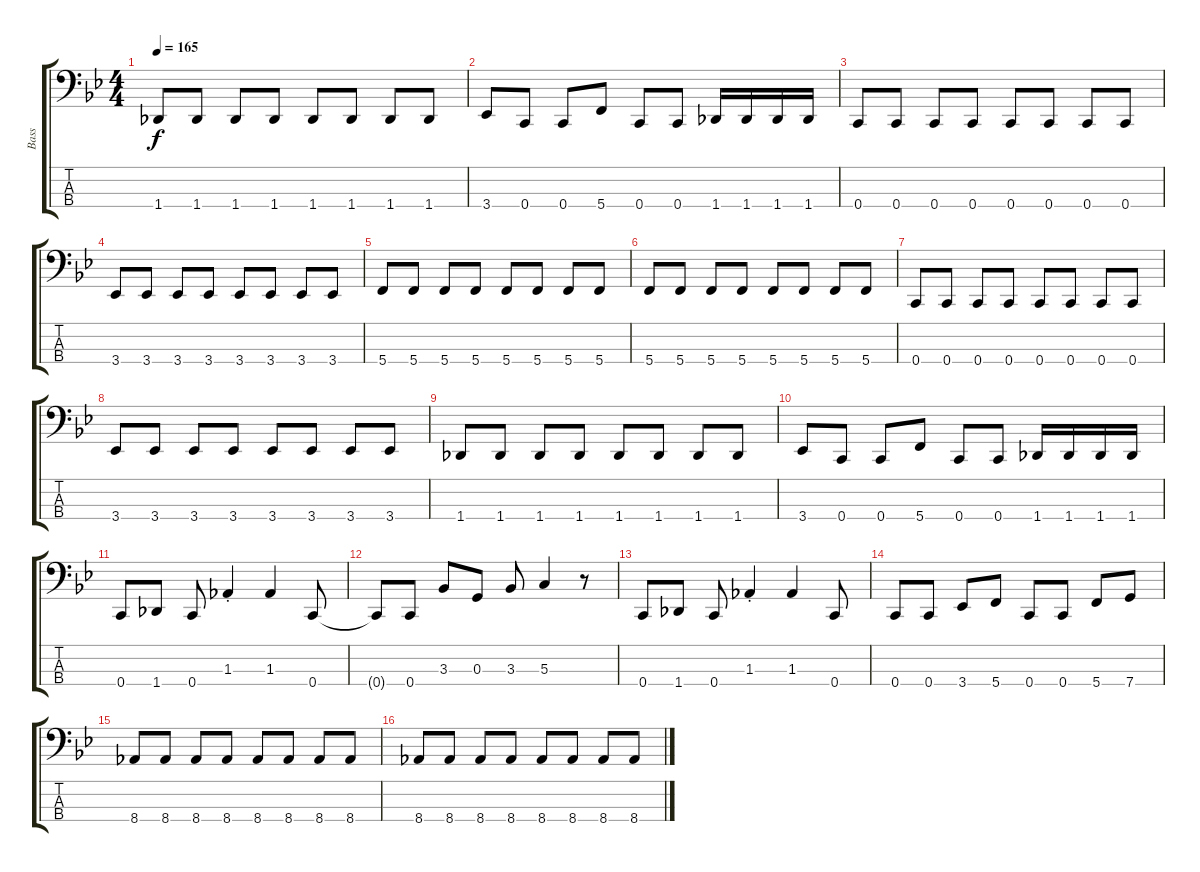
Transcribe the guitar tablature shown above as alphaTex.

\track ("Bass" "Bass") {instrument electricbassfinger}
\staff {score tabs}
\tuning (F2 C2 G1 C1) {hide}
\ts (4 4)
\tempo 165
\clef f4
\ks bb
1.4.8{dy f} 1.4.8 1.4.8 1.4.8 1.4.8 1.4.8 1.4.8 1.4.8 |
3.4.8 0.4.8 0.4.8 5.4.8 0.4.8 0.4.8 1.4.16 1.4.16 1.4.16 1.4.16 |
0.4.8 0.4.8 0.4.8 0.4.8 0.4.8 0.4.8 0.4.8 0.4.8 |
3.4.8 3.4.8 3.4.8 3.4.8 3.4.8 3.4.8 3.4.8 3.4.8 |
5.4.8 5.4.8 5.4.8 5.4.8 5.4.8 5.4.8 5.4.8 5.4.8 |
5.4.8 5.4.8 5.4.8 5.4.8 5.4.8 5.4.8 5.4.8 5.4.8 |
0.4.8 0.4.8 0.4.8 0.4.8 0.4.8 0.4.8 0.4.8 0.4.8 |
3.4.8 3.4.8 3.4.8 3.4.8 3.4.8 3.4.8 3.4.8 3.4.8 |
1.4.8 1.4.8 1.4.8 1.4.8 1.4.8 1.4.8 1.4.8 1.4.8 |
3.4.8 0.4.8 0.4.8 5.4.8 0.4.8 0.4.8 1.4.16 1.4.16 1.4.16 1.4.16 |
0.4.8 1.4.8 0.4.8 1.3{st}.4 1.3.4 0.4.8 |
0.4{t}.8 0.4.8 3.3.8 0.3.8 3.3.8 5.3.4 r.8 |
0.4.8 1.4.8 0.4.8 1.3{st}.4 1.3.4 0.4.8 |
0.4.8 0.4.8 3.4.8 5.4.8 0.4.8 0.4.8 5.4.8 7.4.8 |
8.4.8 8.4.8 8.4.8 8.4.8 8.4.8 8.4.8 8.4.8 8.4.8 |
8.4.8 8.4.8 8.4.8 8.4.8 8.4.8 8.4.8 8.4.8 8.4.8
